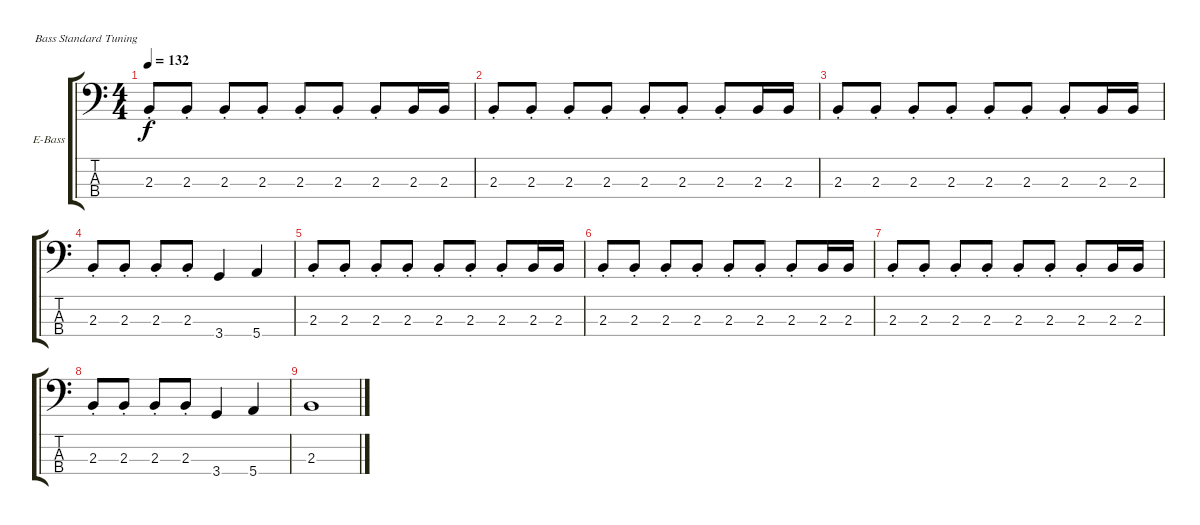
\defaultSystemsLayout 4
\bracketExtendMode groupsimilarinstruments
\firstSystemTrackNameOrientation horizontal
\otherSystemsTrackNameOrientation horizontal
\track ("Electric Bass" "E-Bass") {instrument electricbassfinger}
\staff {score tabs}
\tuning (G2 D2 A1 E1)
\ts (4 4)
\tempo 132
\clef f4
\ks c
2.3{st}.8{dy f} 2.3{st}.8 2.3{st}.8 2.3{st}.8 2.3{st}.8 2.3{st}.8 2.3{st}.8 2.3.16 2.3.16 |
2.3{st}.8 2.3{st}.8 2.3{st}.8 2.3{st}.8 2.3{st}.8 2.3{st}.8 2.3{st}.8 2.3.16 2.3.16 |
2.3{st}.8 2.3{st}.8 2.3{st}.8 2.3{st}.8 2.3{st}.8 2.3{st}.8 2.3{st}.8 2.3.16 2.3.16 |
2.3{st}.8 2.3{st}.8 2.3{st}.8 2.3{st}.8 3.4.4 5.4.4 |
2.3{st}.8 2.3{st}.8 2.3{st}.8 2.3{st}.8 2.3{st}.8 2.3{st}.8 2.3{st}.8 2.3.16 2.3.16 |
2.3{st}.8 2.3{st}.8 2.3{st}.8 2.3{st}.8 2.3{st}.8 2.3{st}.8 2.3{st}.8 2.3.16 2.3.16 |
2.3{st}.8 2.3{st}.8 2.3{st}.8 2.3{st}.8 2.3{st}.8 2.3{st}.8 2.3{st}.8 2.3.16 2.3.16 |
2.3{st}.8 2.3{st}.8 2.3{st}.8 2.3{st}.8 3.4.4 5.4.4 |
2.3.1
